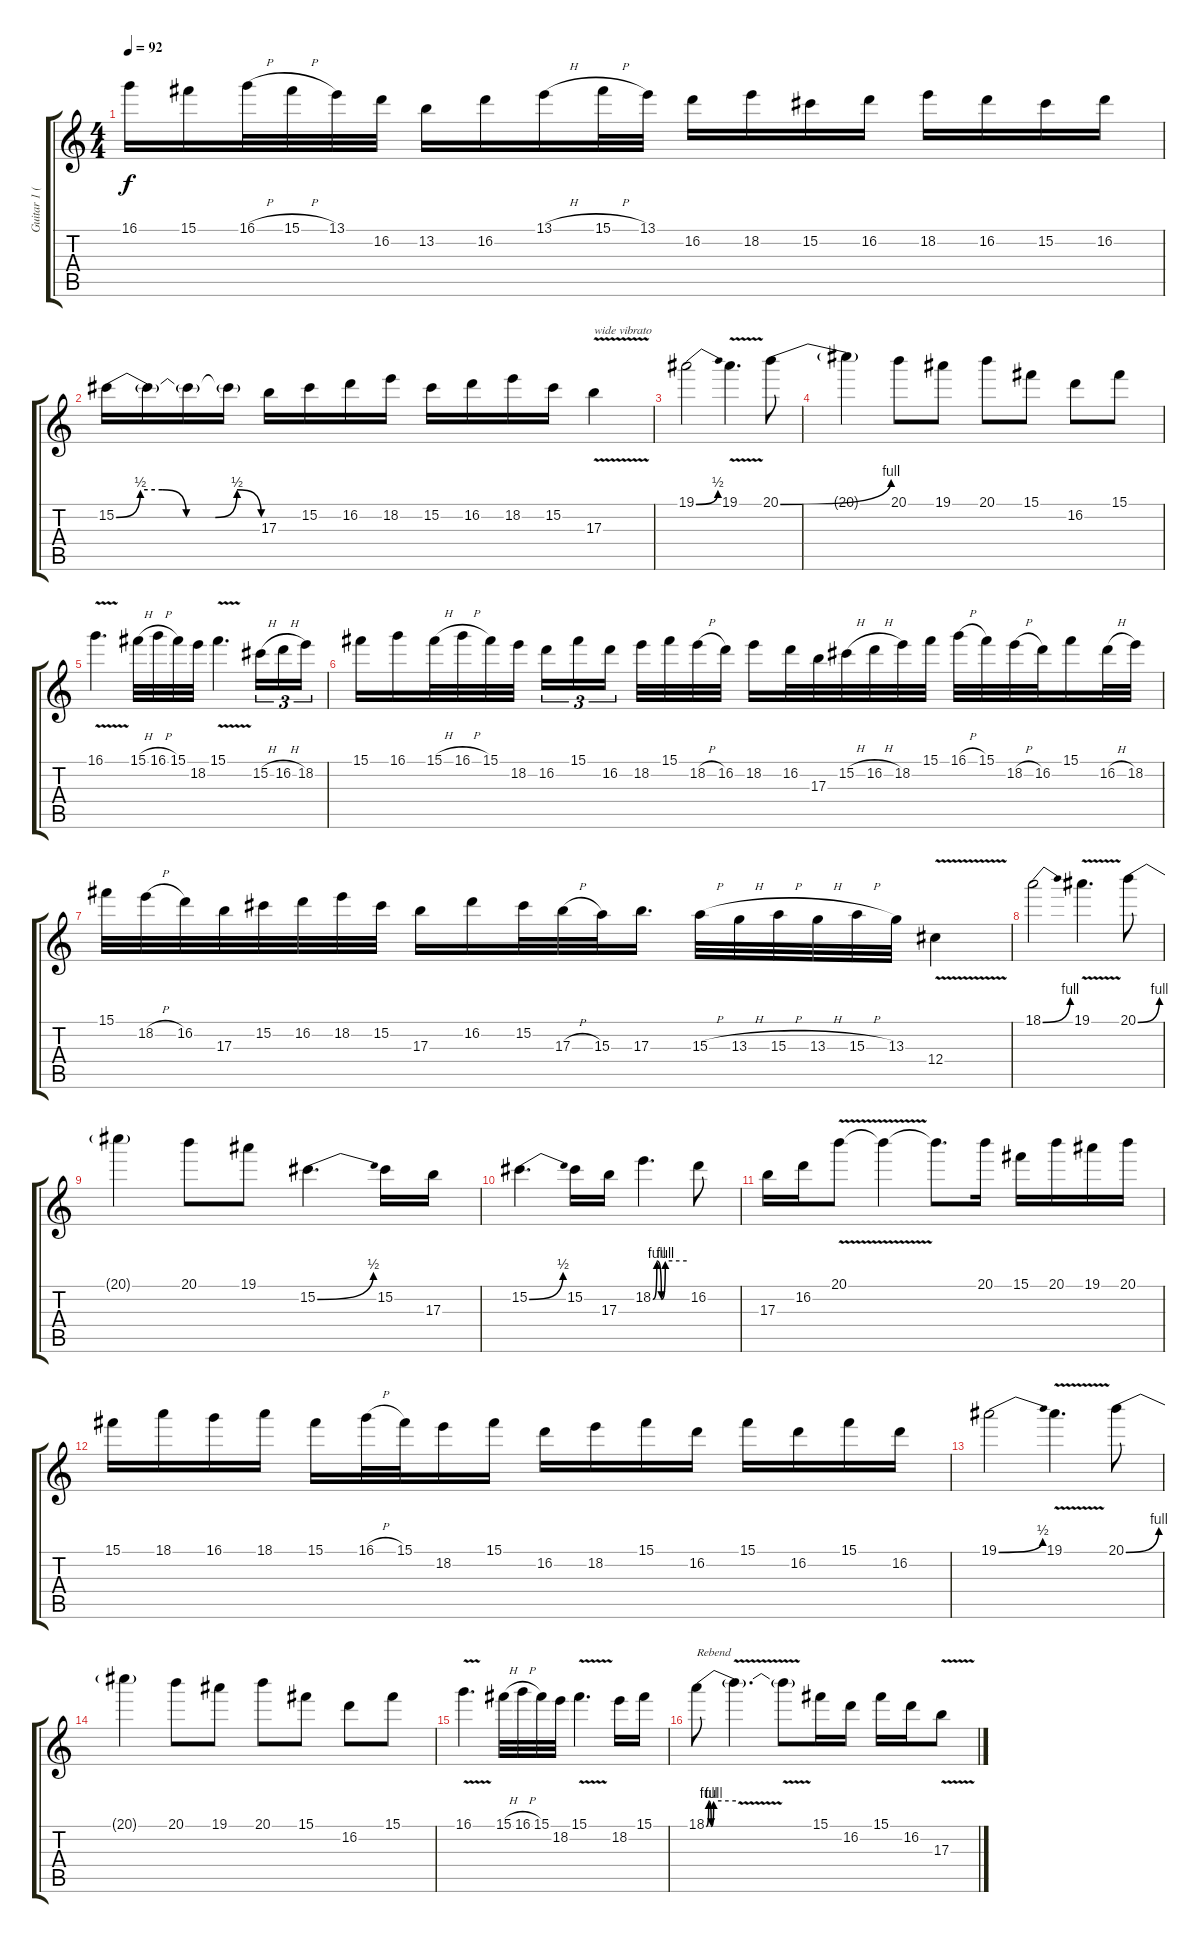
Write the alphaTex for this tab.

\track ("Guitar 1 (Slash)" "Guitar 1 (") {instrument overdrivenguitar}
\staff {score tabs}
\tuning (Eb4 Bb3 Gb3 Db3 Ab2 Eb2) {hide}
\ts (4 4)
\tempo 92
\clef g2
\ks c
16.1.16{dy f} 15.1.16 16.1{h}.32 15.1{h}.32 13.1.32 16.2.32 13.2.16 16.2.16 13.1{h}.16 15.1{h}.32 13.1.32 16.2.16 18.2.16 15.2.16 16.2.16 18.2.16 16.2.16 15.2.16 16.2.16 |
15.2{be (custom 0 0 10 2 19 2 29 0 41 0 50 2 60 0)}.16 15.2{t}.16 15.2{t}.16 15.2{t}.16 17.3.16 15.2.16 16.2.16 18.2.16 15.2.16 16.2.16 18.2.16 15.2.16 17.3{v}.4{txt "wide vibrato"} |
19.1{be (bend 0 0 60 2)}.2 19.1{v}.4{d} 20.1{be (bend 0 0 60 4)}.8 |
20.1{t}.4 20.1.8 19.1.8 20.1.8 15.1.8 16.2.8 15.1.8 |
16.1{v}.4{d} 15.1{h}.32 16.1{h}.32 15.1.32 18.2.32 15.1{v}.4{d} 15.2{h}.16{tu (3 2)} 16.2{h}.16{tu (3 2)} 18.2.16{tu (3 2)} |
15.1.16 16.1.16 15.1{h}.32 16.1{h}.32 15.1.32 18.2.32 16.2.16{tu (3 2)} 15.1.16{tu (3 2)} 16.2.16{tu (3 2) beam splitsecondary} 18.2.32 15.1.32 18.2{h}.32 16.2.32 18.2.16 16.2.32 17.3.32 15.2{h}.32 16.2{h}.32 18.2.32 15.1.32 16.1{h}.32 15.1.32 18.2{h}.32 16.2.32 15.1.16 16.2{h}.32 18.2.32 |
15.1.32 18.2{h}.32 16.2.32 17.3.32 15.2.32 16.2.32 18.2.32 15.2.32 17.3.16 16.2.16 15.2.32 17.3{h}.32 15.3.32 17.3.16{d} 15.3{h}.32 13.3{h}.32 15.3{h}.32 13.3{h}.32 15.3{h}.32 13.3.32 12.4{v}.4 |
18.1{be (bend 0 0 60 4)}.2 19.1{v}.4{d} 20.1{be (bend 0 0 60 4)}.8 |
20.1{t}.4 20.1.8 19.1.8 15.2{be (bend 0 0 60 2)}.4{d} 15.2.16 17.3.16 |
15.2{be (bend 0 0 60 2)}.4{d} 15.2.16 17.3.16 18.2{be (custom 0 0 7 4 15 0 22 4 60 4)}.4{d} 16.2.8 |
17.3.16 16.2.16 20.1{v}.8 20.1{t}.4 20.1{t}.8{d} 20.1.16 15.1.16 20.1.16 19.1.16 20.1.16 |
15.1.16 18.1.16 16.1.16 18.1.16 15.1.16 16.1{h}.32 15.1.32 18.2.16 15.1.16 16.2.16 18.2.16 15.1.16 16.2.16 15.1.16 16.2.16 15.1.16 16.2.16 |
19.1{be (bend 0 0 60 2)}.2 19.1{v}.4{d} 20.1{be (bend 0 0 60 4)}.8 |
20.1{t}.4 20.1.8 19.1.8 20.1.8 15.1.8 16.2.8 15.1.8 |
16.1{v}.4{d} 15.1{h}.32 16.1{h}.32 15.1.32 18.2.32 15.1{v}.4{d} 18.2.16 15.1.16 |
18.1{be (custom 0 0 5 4 10 0 15 4 60 4)}.8{txt "Rebend"} 18.1{v t}.4{d} 18.1{v t}.8 15.1.16 16.2.16 15.1.16 16.2.16 17.3{v}.8
